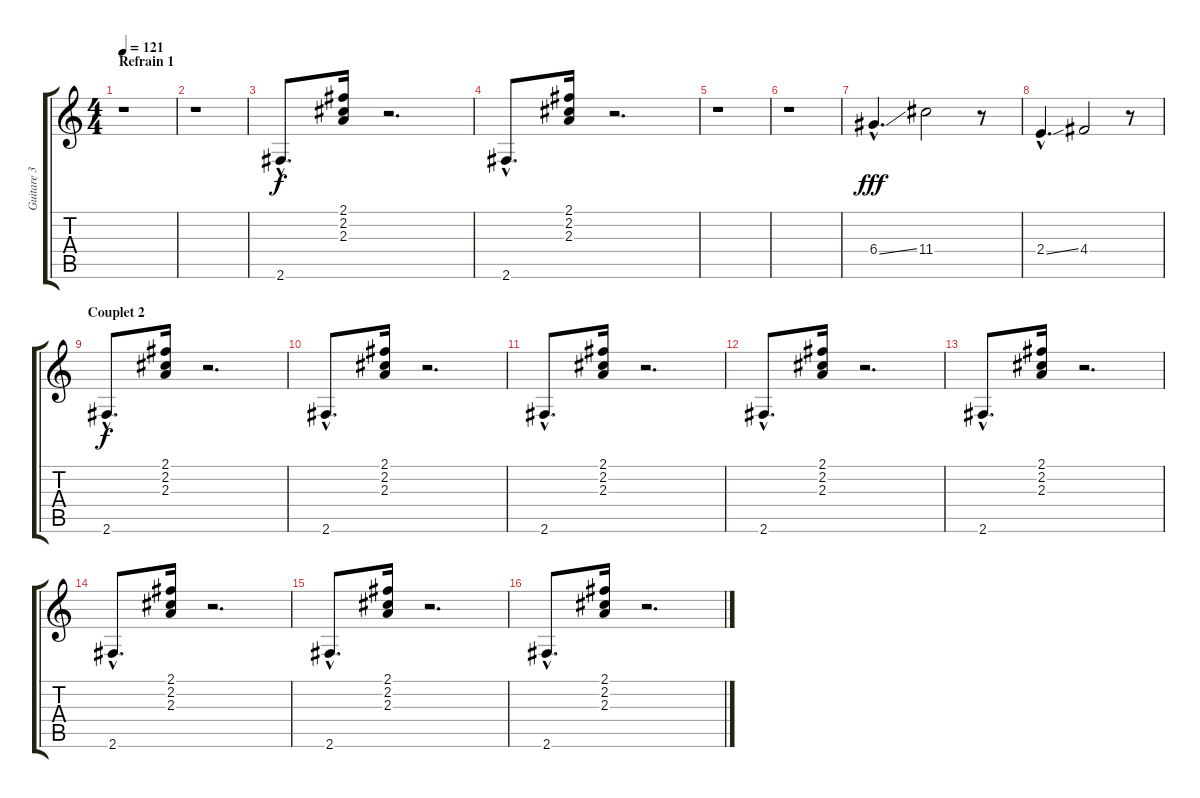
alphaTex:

\track ("Guitare 3" "Guitare 3") {instrument electricguitarclean}
\staff {score tabs}
\tuning (E4 B3 G3 D3 A2 E2) {hide}
\ts (4 4)
\section ("" "Refrain 1")
\tempo 121
\clef g2
\ks c
r.1{dy f} |
r.1 |
2.6{hac}.8{d} (2.1 2.2 2.3).16 r.2{d} |
2.6{hac}.8{d} (2.1 2.2 2.3).16 r.2{d} |
r.1 |
r.1 |
6.4{ss hac}.4{d dy fff} 11.4.2 r.8 |
2.4{ss hac}.4{d} 4.4.2 r.8 |
\section ("" "Couplet 2")
2.6{hac}.8{d dy f} (2.1 2.2 2.3).16 r.2{d} |
2.6{hac}.8{d} (2.1 2.2 2.3).16 r.2{d} |
2.6{hac}.8{d} (2.1 2.2 2.3).16 r.2{d} |
2.6{hac}.8{d} (2.1 2.2 2.3).16 r.2{d} |
2.6{hac}.8{d} (2.1 2.2 2.3).16 r.2{d} |
2.6{hac}.8{d} (2.1 2.2 2.3).16 r.2{d} |
2.6{hac}.8{d} (2.1 2.2 2.3).16 r.2{d} |
2.6{hac}.8{d} (2.1 2.2 2.3).16 r.2{d}
